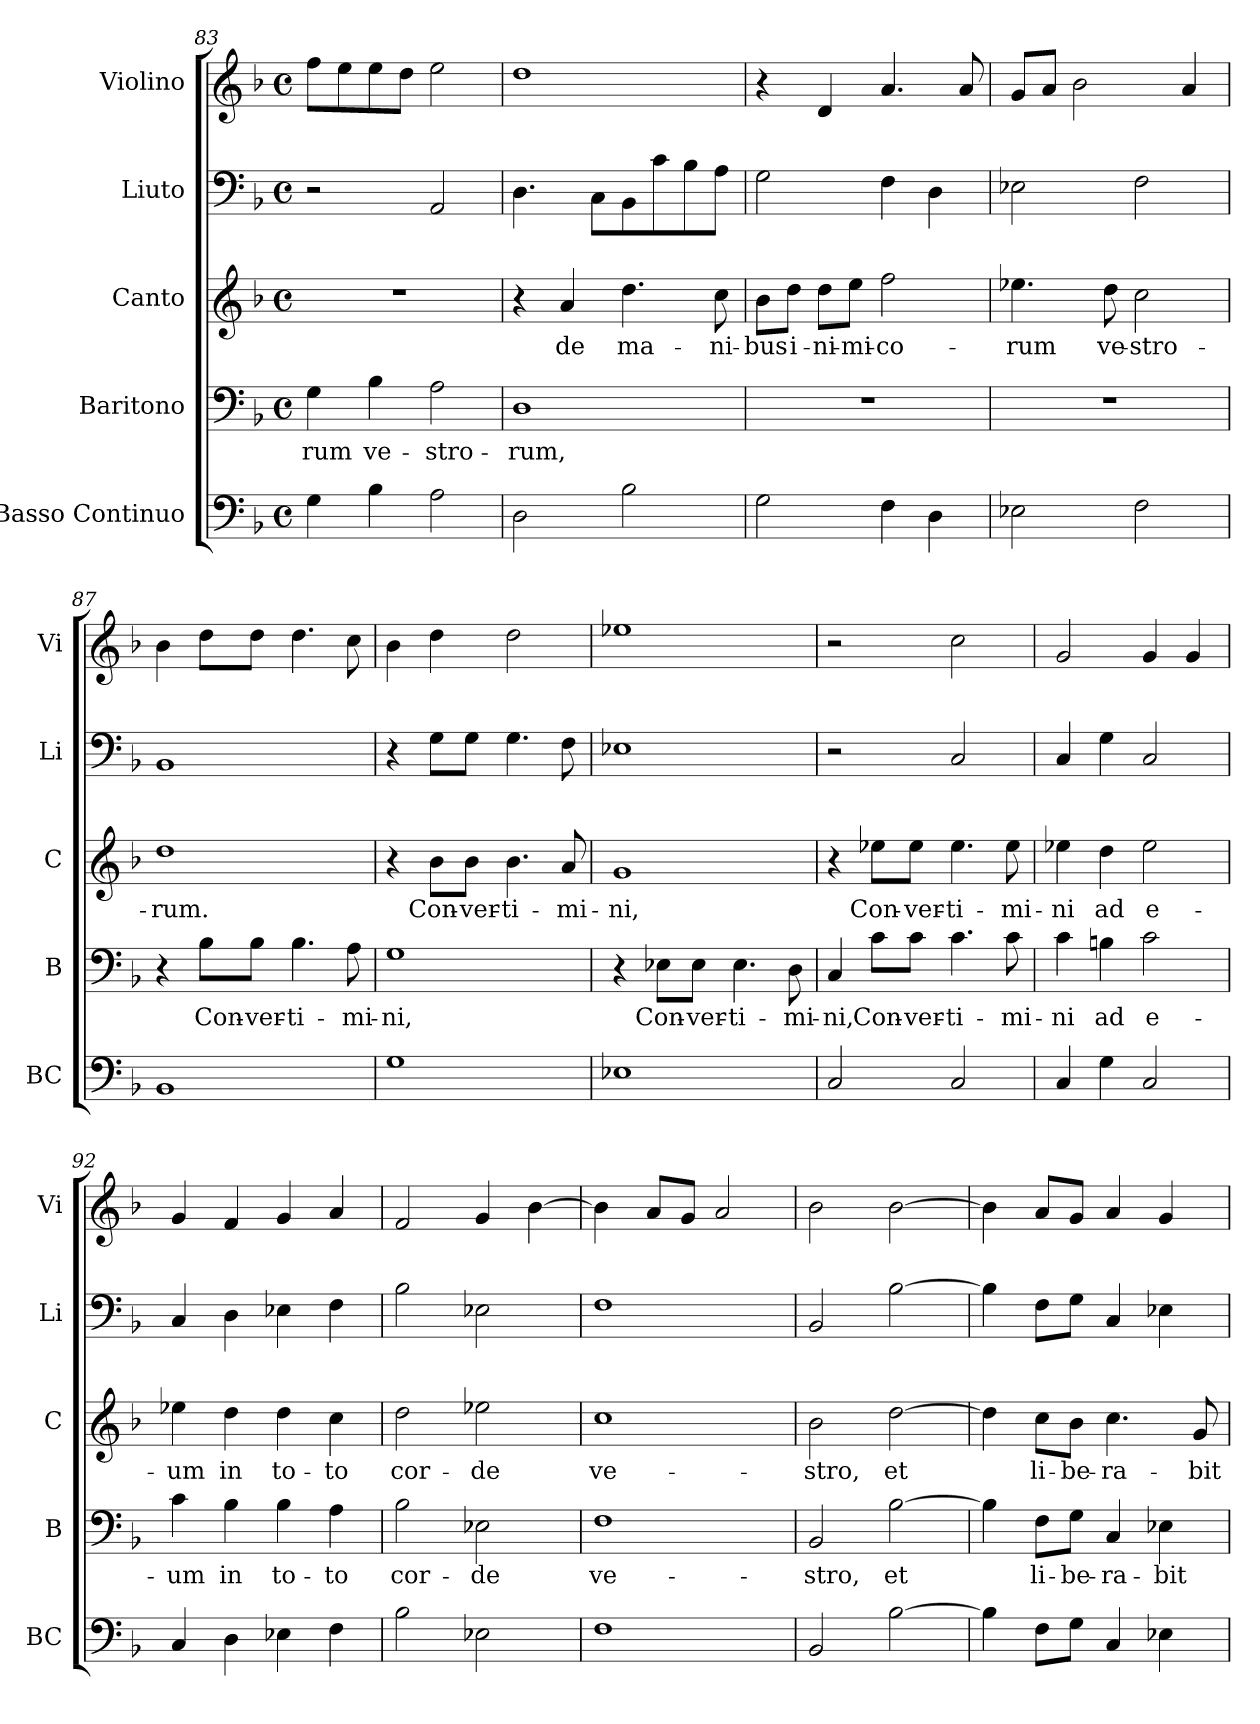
**kern	**kern	**text	**kern	**text	**kern	**kern
*part5	*part4	*part4	*part3	*part3	*part2	*part1
*staff5	*staff4	*staff4	*staff3	*staff3	*staff2	*staff1
*I"Basso Continuo	*I"Baritono	*	*I"Canto	*	*I"Liuto	*I"Violino
*I'BC	*I'B	*	*I'C	*	*I'Li	*I'Vi
*clefF4	*clefF4	*	*clefG2	*	*clefF4	*clefG2
*k[b-]	*k[b-]	*	*k[b-]	*	*k[b-]	*k[b-]
*F:	*F:	*	*F:	*	*F:	*F:
*M4/4	*M4/4	*	*M4/4	*	*M4/4	*M4/4
*met(c)	*met(c)	*	*met(c)	*	*met(c)	*met(c)
=83	=83	=83	=83	=83	=83	=83
!	!	!LO:LY:b	!	!	!	!
4G\	4G\	-rum	1r	.	2r	8ff\L
.	.	.	.	.	.	8ee\
!	!	!LO:LY:b	!	!	!	!
4B-\	4B-\	ve-	.	.	.	8ee\
.	.	.	.	.	.	8dd\J
!	!	!LO:LY:b	!	!	!	!
2A\	2A\	-stro-	.	.	2AA/	2ee\
=84	=84	=84	=84	=84	=84	=84
!	!	!LO:LY:b	!	!	!	!
2D\	1D	-rum,	4r	.	4.D\	1dd
!	!	!	!	!LO:LY:b	!	!
.	.	.	4a/	de	.	.
.	.	.	.	.	8C\L	.
!	!	!	!	!LO:LY:b	!	!
2B-\	.	.	4.dd\	ma-	8BB-\	.
.	.	.	.	.	8c\	.
.	.	.	.	.	8B-\	.
!	!	!	!	!LO:LY:b	!	!
.	.	.	8cc\	-ni-	8A\J	.
=85	=85	=85	=85	=85	=85	=85
!	!	!	!	!LO:LY:b	!	!
2G\	1r	.	8b-\L	-bus	2G\	4r
!	!	!	!	!LO:LY:b	!	!
.	.	.	8dd\J	i-	.	.
!	!	!	!	!LO:LY:b	!	!
.	.	.	8dd\L	-ni-	.	4d/
!	!	!	!	!LO:LY:b	!	!
.	.	.	8ee\J	-mi-	.	.
!	!	!	!	!LO:LY:b	!	!
4F\	.	.	2ff\	-co-	4F\	4.a/
4D\	.	.	.	.	4D\	.
.	.	.	.	.	.	8a/
!!LO:PB:g=z
=86	=86	=86	=86	=86	=86	=86
!	!	!	!	!LO:LY:b	!	!
2E-X\	1r	.	4.ee-X\	-rum	2E-X\	8g/L
.	.	.	.	.	.	8a/J
.	.	.	.	.	.	2b-\
!	!	!	!	!LO:LY:b	!	!
.	.	.	8dd\	ve-	.	.
!	!	!	!	!LO:LY:b	!	!
2F\	.	.	2cc\	-stro-	2F\	.
.	.	.	.	.	.	4a/
=87	=87	=87	=87	=87	=87	=87
!	!	!	!	!LO:LY:b	!	!
1BB-	4r	.	1dd	-rum.	1BB-	4b-\
!	!	!LO:LY:b	!	!	!	!
.	8B-\L	Con-	.	.	.	8dd\L
!	!	!LO:LY:b	!	!	!	!
.	8B-\J	-ver-	.	.	.	8dd\J
!	!	!LO:LY:b	!	!	!	!
.	4.B-\	-ti-	.	.	.	4.dd\
!	!	!LO:LY:b	!	!	!	!
.	8A\	-mi-	.	.	.	8cc\
=88	=88	=88	=88	=88	=88	=88
!	!	!LO:LY:b	!	!	!	!
1G	1G	-ni,	4r	.	4r	4b-\
!	!	!	!	!LO:LY:b	!	!
.	.	.	8b-\L	Con-	8G\L	4dd\
!	!	!	!	!LO:LY:b	!	!
.	.	.	8b-\J	-ver-	8G\J	.
!	!	!	!	!LO:LY:b	!	!
.	.	.	4.b-\	-ti-	4.G\	2dd\
!	!	!	!	!LO:LY:b	!	!
.	.	.	8a/	-mi-	8F\	.
=89	=89	=89	=89	=89	=89	=89
!	!	!	!	!LO:LY:b	!	!
1E-X	4r	.	1g	-ni,	1E-X	1ee-X
!	!	!LO:LY:b	!	!	!	!
.	8E-X\L	Con-	.	.	.	.
!	!	!LO:LY:b	!	!	!	!
.	8E-\J	-ver-	.	.	.	.
!	!	!LO:LY:b	!	!	!	!
.	4.E-\	-ti-	.	.	.	.
!	!	!LO:LY:b	!	!	!	!
.	8D\	-mi-	.	.	.	.
=90	=90	=90	=90	=90	=90	=90
!	!	!LO:LY:b	!	!	!	!
2C/	4C/	-ni,	4ra	.	2r	2r
!	!	!LO:LY:b	!	!LO:LY:b	!	!
.	8c\L	Con-	8ee-X\L	Con-	.	.
!	!	!LO:LY:b	!	!LO:LY:b	!	!
.	8c\J	-ver-	8ee-\J	-ver-	.	.
!	!	!LO:LY:b	!	!LO:LY:b	!	!
2C/	4.c\	-ti-	4.ee-\	-ti-	2C/	2cc\
!	!	!LO:LY:b	!	!LO:LY:b	!	!
.	8c\	-mi-	8ee-\	-mi-	.	.
=91	=91	=91	=91	=91	=91	=91
!	!	!LO:LY:b	!	!LO:LY:b	!	!
4C/	4c\	-ni	4ee-X\	-ni	4C/	2g/
!	!	!LO:LY:b	!	!LO:LY:b	!	!
4G\	4Bn\	ad	4dd\	ad	4G\	.
!	!	!LO:LY:b	!	!LO:LY:b	!	!
2C/	2c\	e-	2ee-\	e-	2C/	4g/
.	.	.	.	.	.	4g/
!!LO:LB:g=z
=92	=92	=92	=92	=92	=92	=92
!	!	!LO:LY:b	!	!LO:LY:b	!	!
4C/	4c\	-um	4ee-X\	-um	4C/	4g/
!	!	!LO:LY:b	!	!LO:LY:b	!	!
4D\	4B-\	in	4dd\	in	4D\	4f/
!	!	!LO:LY:b	!	!LO:LY:b	!	!
4E-X\	4B-\	to-	4dd\	to-	4E-X\	4g/
!	!	!LO:LY:b	!	!LO:LY:b	!	!
4F\	4A\	-to	4cc\	-to	4F\	4a/
=93	=93	=93	=93	=93	=93	=93
!	!	!LO:LY:b	!	!LO:LY:b	!	!
2B-\	2B-\	cor-	2dd\	cor-	2B-\	2f/
!	!	!LO:LY:b	!	!LO:LY:b	!	!
2E-X\	2E-X\	-de	2ee-X\	-de	2E-X\	4g/
.	.	.	.	.	.	[4b-\
=94	=94	=94	=94	=94	=94	=94
!	!	!LO:LY:b	!	!LO:LY:b	!	!
1F	1F	ve-	1cc	ve-	1F	4b-\]
.	.	.	.	.	.	8a/L
.	.	.	.	.	.	8g/J
.	.	.	.	.	.	2a/
=95	=95	=95	=95	=95	=95	=95
!	!	!LO:LY:b	!	!LO:LY:b	!	!
2BB-/	2BB-/	-stro,	2b-\	-stro,	2BB-/	2b-\
!	!	!LO:LY:b	!	!LO:LY:b	!	!
[2B-\	[2B-\	et	[2dd\	et	[2B-\	[2b-\
=96	=96	=96	=96	=96	=96	=96
4B-\]	4B-\]	.	4dd\]	.	4B-\]	4b-\]
!	!	!LO:LY:b	!	!LO:LY:b	!	!
8F\L	8F\L	li-	8cc\L	li-	8F\L	8a/L
!	!	!LO:LY:b	!	!LO:LY:b	!	!
8G\J	8G\J	-be-	8b-\J	-be-	8G\J	8g/J
!	!	!LO:LY:b	!	!LO:LY:b	!	!
4C/	4C/	-ra-	4.cc\	-ra-	4C/	4a/
!	!	!LO:LY:b	!	!	!	!
4E-X\	4E-X\	-bit	.	.	4E-X\	4g/
!	!	!	!	!LO:LY:b	!	!
.	.	.	8g/	-bit	.	.
=	=	=	=	=	=	=
*-	*-	*-	*-	*-	*-	*-
